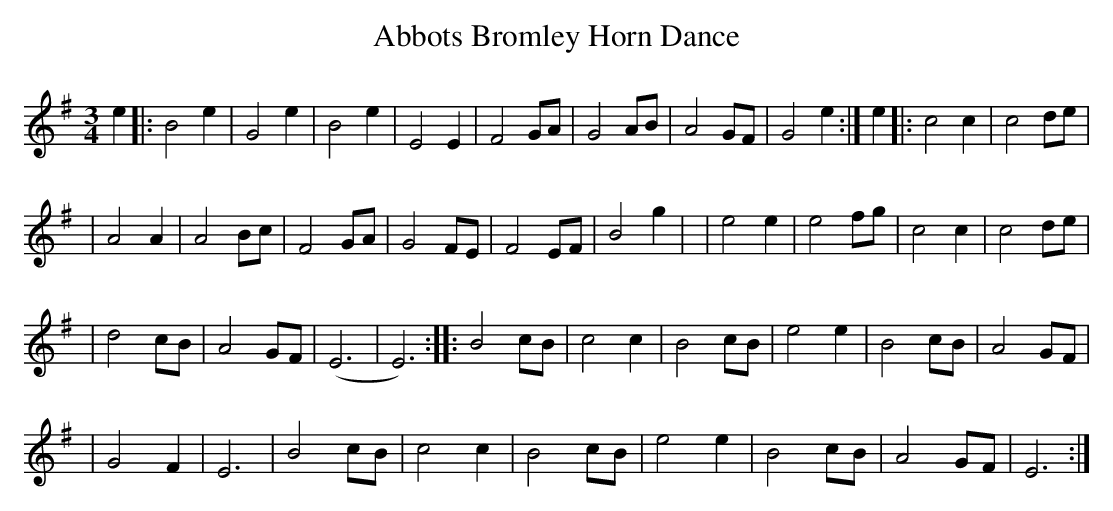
X:1
T: Abbots Bromley Horn Dance
M: 3/4
L: 1/4
K: Em
e \
|: B2 e | G2 e | B2 e | E2 E \
| F2 G/2A/2 | G2 A/B/ | A2 G/2F/2 | G2 e :| \
e \
|: c2 c | c2 d/2e/2 |
| A2 A | A2 B/2c/2 \
| F2 G/2A/2 | G2 F/2E/2 | F2 E/2F/2 | B2 g | \
| e2 e |e2 f/2g/2 | c2 c | c2 d/2e/2 |
| d2 c/2B/2 | A2 G/2F/2| (E3|E3) :| \
|: B2 c/2B/2 | c2 c | B2 c/2B/2 | e2 e \
| B2 c/2B/2 | A2 G/2F/2 |
| G2 F | E3 | B2 c/2B/2 | c2 c | B2 c/2B/2 \
| e2 e | B2 c/2B/2 | A2 G/2F/2 | E3 :|
